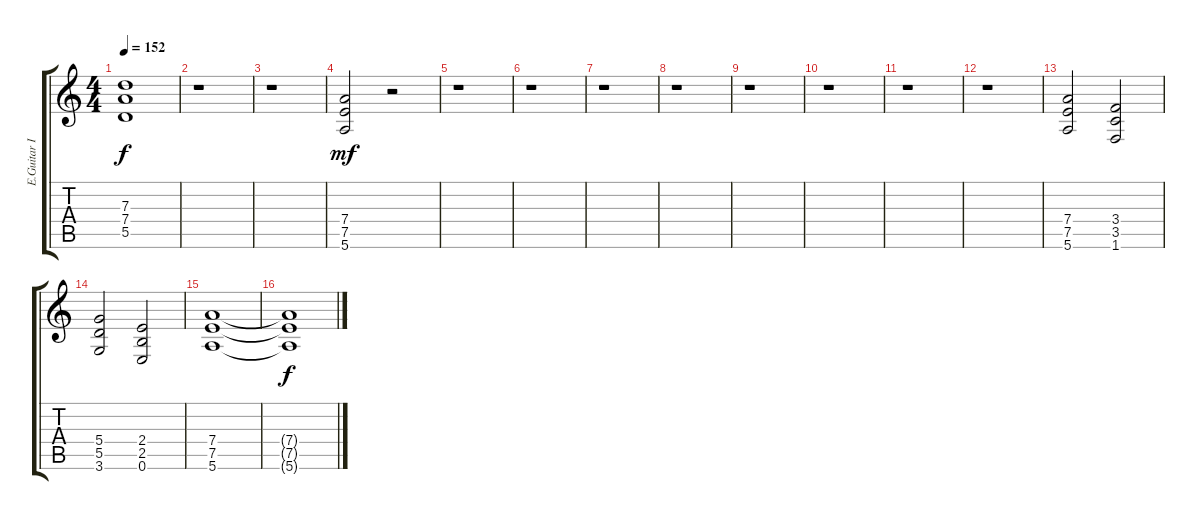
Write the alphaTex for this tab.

\track ("E.Guitar I" "E.Guitar I") {instrument overdrivenguitar}
\staff {score tabs}
\tuning (E4 B3 G3 D3 A2 E2) {hide}
\ts (4 4)
\tempo 152
\clef g2
\ks c
(7.3{t} 7.4{t} 5.5{t}).1{dy f} |
r.1 |
r.1 |
(7.4 7.5 5.6).2{dy mf} r.2 |
r.1 |
r.1 |
r.1 |
r.1 |
r.1 |
r.1 |
r.1 |
r.1 |
(7.4 7.5 5.6).2 (3.4 3.5 1.6).2 |
(5.4 5.5 3.6).2 (2.4 2.5 0.6).2 |
(7.4 7.5 5.6).1 |
(7.4{t} 7.5{t} 5.6{t}).1{dy f}
